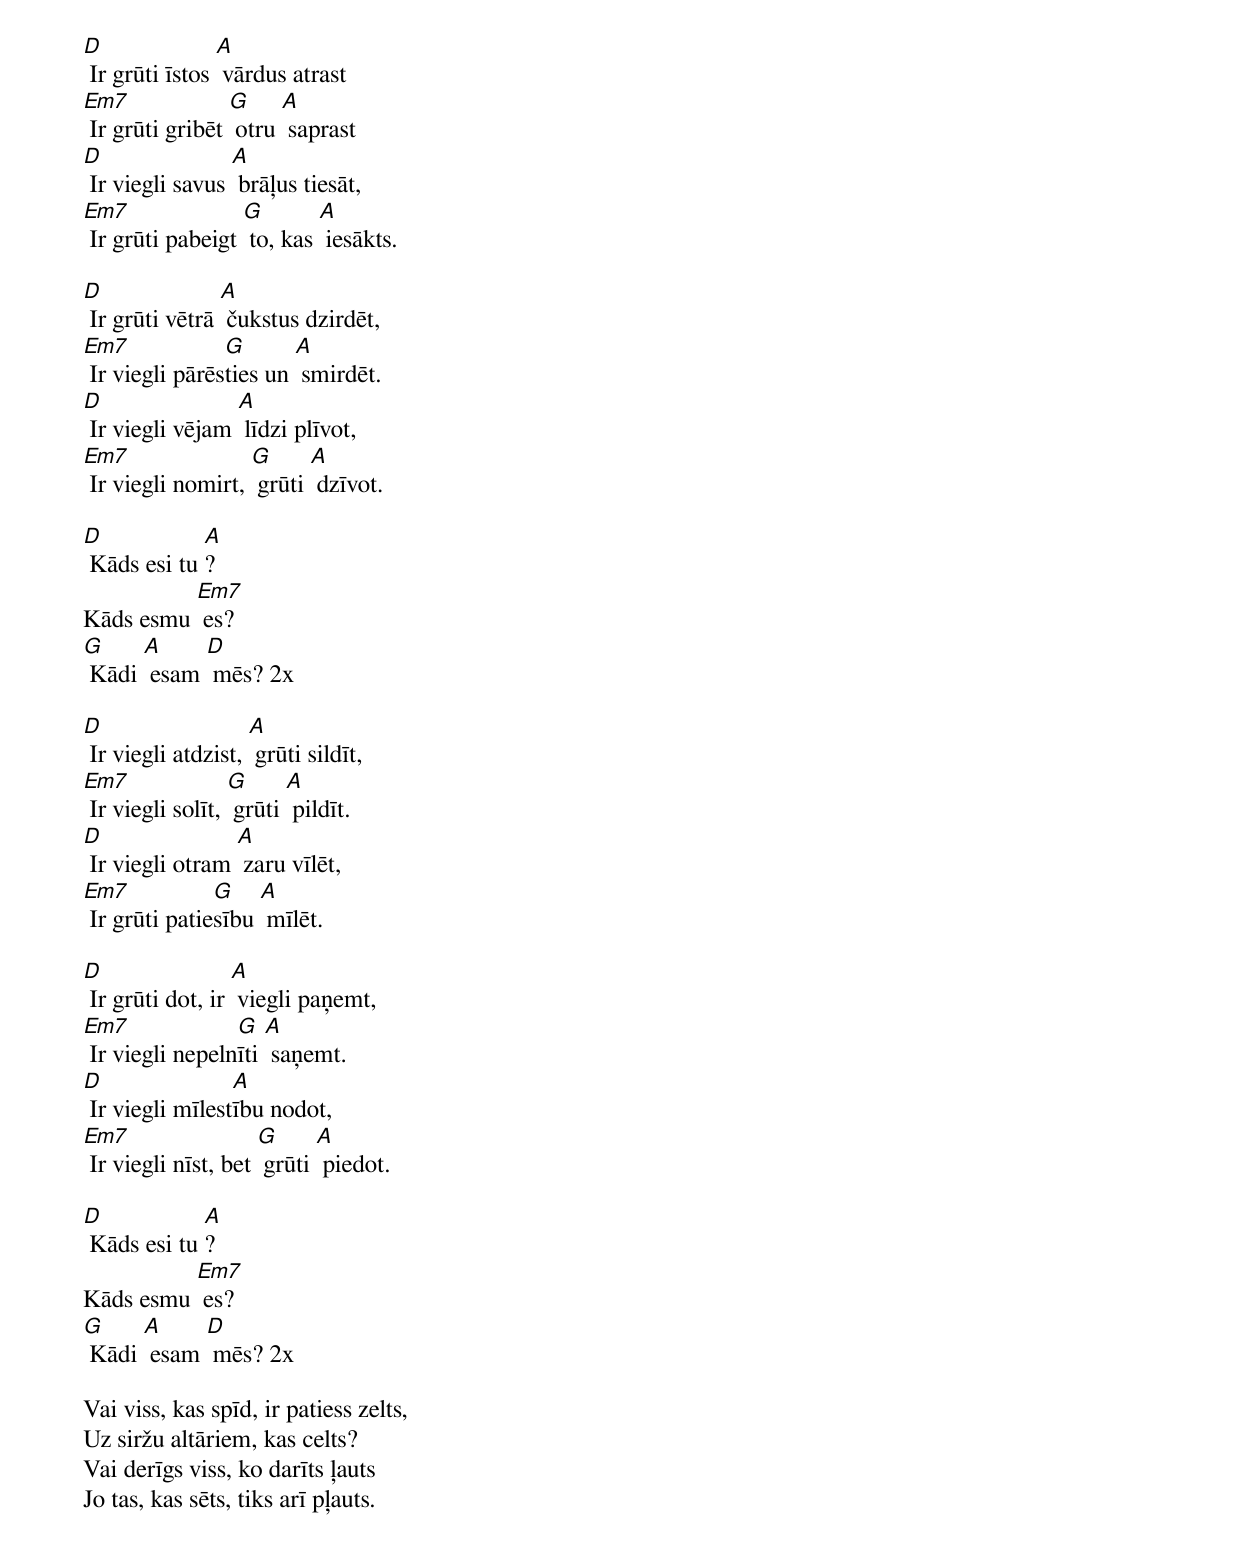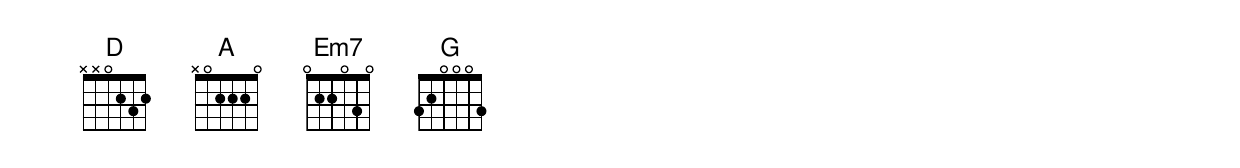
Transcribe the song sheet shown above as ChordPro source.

[D] Ir grūti īstos [A] vārdus atrast
[Em7] Ir grūti gribēt [G] otru [A] saprast
[D] Ir viegli savus [A] brāļus tiesāt,
[Em7] Ir grūti pabeigt [G] to, kas [A] iesākts.

[D] Ir grūti vētrā [A] čukstus dzirdēt,
[Em7] Ir viegli pārēs[G]ties un [A] smirdēt.
[D] Ir viegli vējam [A] līdzi plīvot,
[Em7] Ir viegli nomirt, [G] grūti [A] dzīvot.

[D] Kāds esi tu [A]?
Kāds esmu [Em7] es?
[G] Kādi [A] esam [D] mēs? 2x

[D] Ir viegli atdzist, [A] grūti sildīt,
[Em7] Ir viegli solīt, [G] grūti [A] pildīt.
[D] Ir viegli otram [A] zaru vīlēt,
[Em7] Ir grūti patie[G]sību [A] mīlēt.

[D] Ir grūti dot, ir [A] viegli paņemt,
[Em7] Ir viegli nepeln[G]īti [A] saņemt.
[D] Ir viegli mīlest[A]ību nodot,
[Em7] Ir viegli nīst, bet [G] grūti [A] piedot.

[D] Kāds esi tu [A]?
Kāds esmu [Em7] es?
[G] Kādi [A] esam [D] mēs? 2x

Vai viss, kas spīd, ir patiess zelts,
Uz siržu altāriem, kas celts?
Vai derīgs viss, ko darīts ļauts
Jo tas, kas sēts, tiks arī pļauts.
